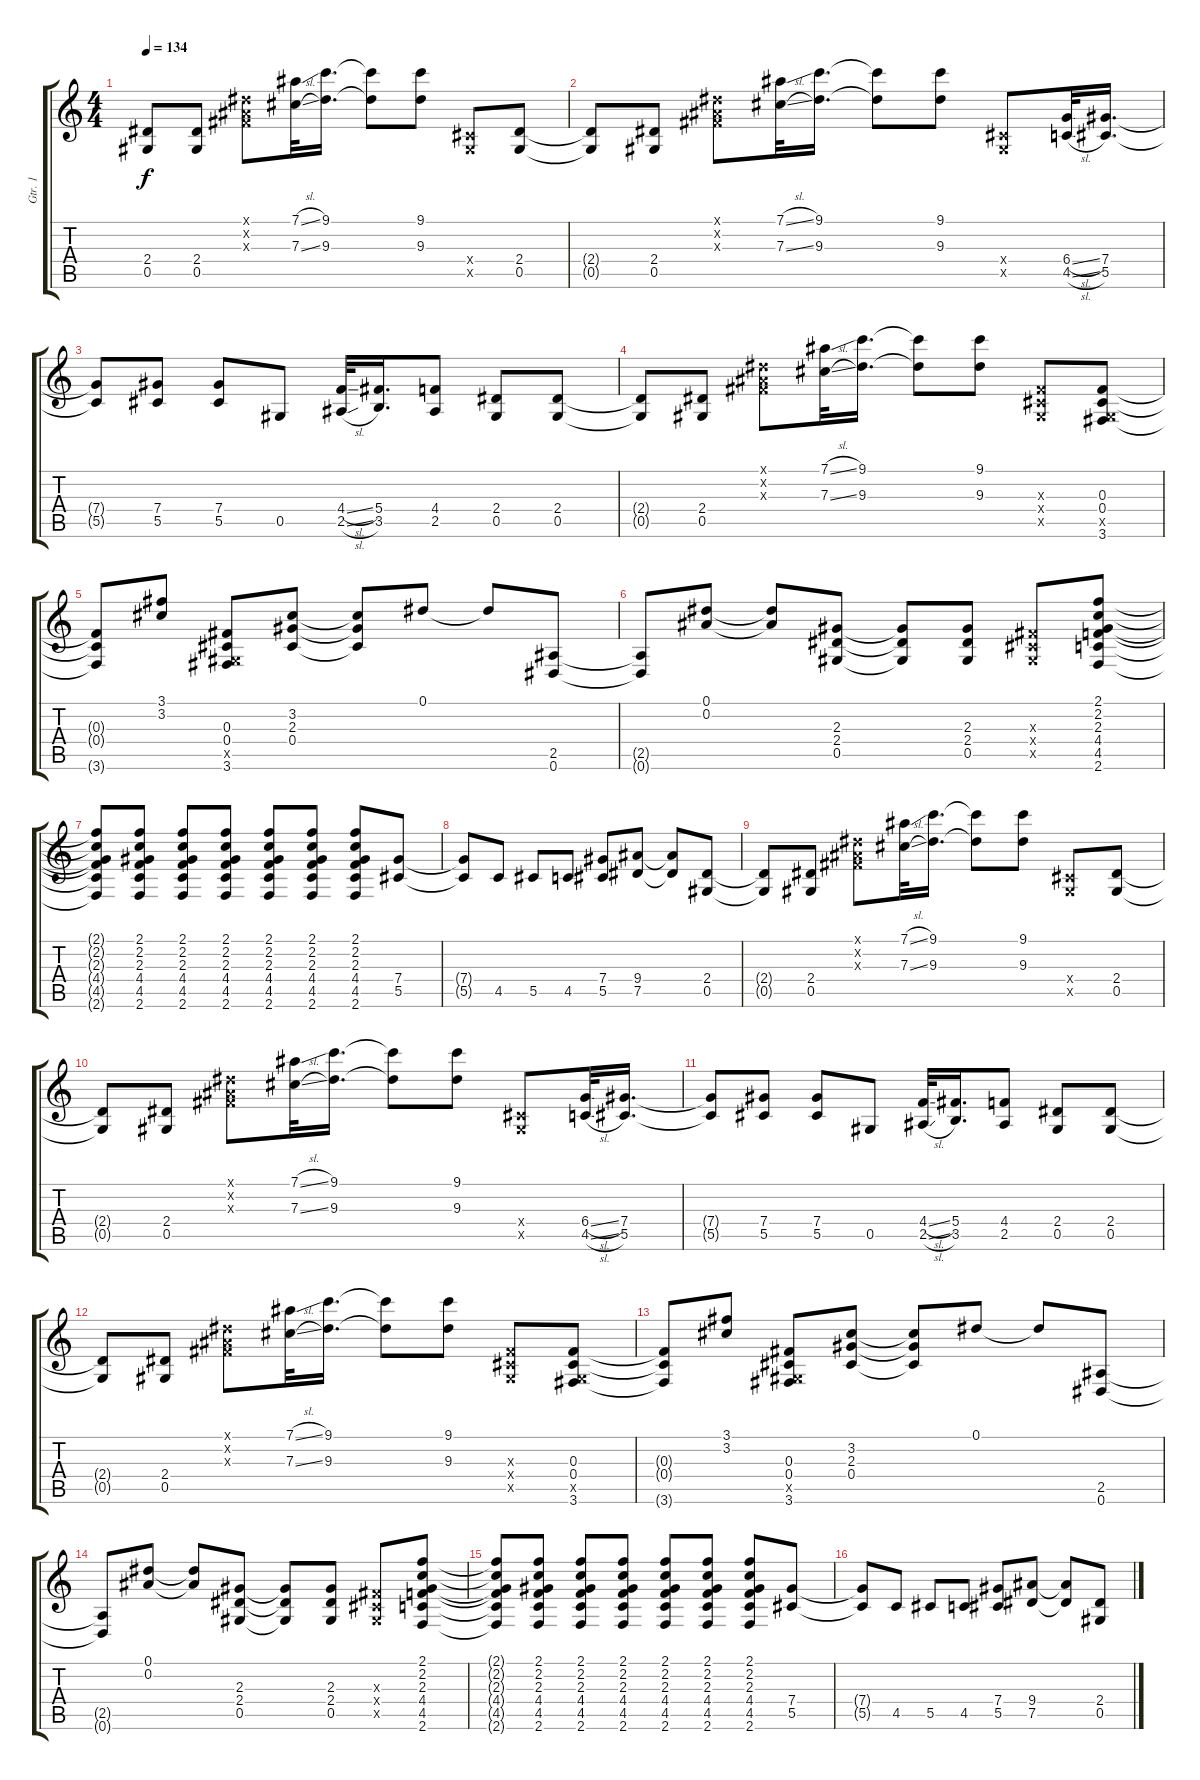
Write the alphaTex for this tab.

\track ("Gtr. 1" "Gtr. 1") {instrument distortionguitar}
\staff {score tabs}
\tuning (Eb4 Bb3 Gb3 Db3 Ab2 Eb2) {hide}
\ts (4 4)
\tempo 134
\clef g2
\ks c
(2.4{t} 0.5{t}).8{dy f} (2.4 0.5).8 (0.1{x} 0.2{x} 0.3{x}).8 (7.1{sl} 7.3{sl}).32 (9.1 9.3).16{d} (9.1{t} 9.3{t}).8 (9.1 9.3).8 (0.4{x} 0.5{x}).8 (2.4 0.5).8 |
(2.4{t} 0.5{t}).8 (2.4 0.5).8 (0.1{x} 0.2{x} 0.3{x}).8 (7.1{sl} 7.3{sl}).32 (9.1 9.3).16{d} (9.1{t} 9.3{t}).8 (9.1 9.3).8 (0.4{x} 0.5{x}).8 (6.4{sl} 4.5{sl}).32 (7.4 5.5).16{d} |
(7.4{t} 5.5{t}).8 (7.4 5.5).8 (7.4 5.5).8 0.5.8 (4.4{sl} 2.5{sl}).32 (5.4 3.5).16{d} (4.4 2.5).8 (2.4 0.5).8 (2.4 0.5).8 |
(2.4{t} 0.5{t}).8 (2.4 0.5).8 (0.1{x} 0.2{x} 0.3{x}).8 (7.1{sl} 7.3{sl}).32 (9.1 9.3).16{d} (9.1{t} 9.3{t}).8 (9.1 9.3).8 (0.3{x} 0.4{x} 0.5{x}).8 (0.3 0.4 0.5{x} 3.6).8 |
(0.3{t} 0.4{t} 3.6{t}).8 (3.1 3.2).8 (0.3 0.4 0.5{x} 3.6).8 (3.2 2.3 0.4).8 (3.2{t} 2.3{t} 0.4{t}).8 0.1.8 0.1{t}.8 (2.5 0.6).8 |
(2.5{t} 0.6{t}).8 (0.1 0.2).8 (0.1{t} 0.2{t}).8 (2.3 2.4 0.5).8 (2.3{t} 2.4{t} 0.5{t}).8 (2.3 2.4 0.5).8 (0.3{x} 0.4{x} 0.5{x}).8 (2.1 2.2 2.3 4.4 4.5 2.6).8 |
(2.1{t} 2.2{t} 2.3{t} 4.4{t} 4.5{t} 2.6{t}).8 (2.1 2.2 2.3 4.4 4.5 2.6).8 (2.1 2.2 2.3 4.4 4.5 2.6).8 (2.1 2.2 2.3 4.4 4.5 2.6).8 (2.1 2.2 2.3 4.4 4.5 2.6).8 (2.1 2.2 2.3 4.4 4.5 2.6).8 (2.1 2.2 2.3 4.4 4.5 2.6).8 (7.4 5.5).8 |
(7.4{t} 5.5{t}).8 4.5.8 5.5.8 4.5.8 (7.4 5.5).8 (9.4 7.5).8 (9.4{t} 7.5{t}).8 (2.4 0.5).8 |
(2.4{t} 0.5{t}).8 (2.4 0.5).8 (0.1{x} 0.2{x} 0.3{x}).8 (7.1{sl} 7.3{sl}).32 (9.1 9.3).16{d} (9.1{t} 9.3{t}).8 (9.1 9.3).8 (0.4{x} 0.5{x}).8 (2.4 0.5).8 |
(2.4{t} 0.5{t}).8 (2.4 0.5).8 (0.1{x} 0.2{x} 0.3{x}).8 (7.1{sl} 7.3{sl}).32 (9.1 9.3).16{d} (9.1{t} 9.3{t}).8 (9.1 9.3).8 (0.4{x} 0.5{x}).8 (6.4{sl} 4.5{sl}).32 (7.4 5.5).16{d} |
(7.4{t} 5.5{t}).8 (7.4 5.5).8 (7.4 5.5).8 0.5.8 (4.4{sl} 2.5{sl}).32 (5.4 3.5).16{d} (4.4 2.5).8 (2.4 0.5).8 (2.4 0.5).8 |
(2.4{t} 0.5{t}).8 (2.4 0.5).8 (0.1{x} 0.2{x} 0.3{x}).8 (7.1{sl} 7.3{sl}).32 (9.1 9.3).16{d} (9.1{t} 9.3{t}).8 (9.1 9.3).8 (0.3{x} 0.4{x} 0.5{x}).8 (0.3 0.4 0.5{x} 3.6).8 |
(0.3{t} 0.4{t} 3.6{t}).8 (3.1 3.2).8 (0.3 0.4 0.5{x} 3.6).8 (3.2 2.3 0.4).8 (3.2{t} 2.3{t} 0.4{t}).8 0.1.8 0.1{t}.8 (2.5 0.6).8 |
(2.5{t} 0.6{t}).8 (0.1 0.2).8 (0.1{t} 0.2{t}).8 (2.3 2.4 0.5).8 (2.3{t} 2.4{t} 0.5{t}).8 (2.3 2.4 0.5).8 (0.3{x} 0.4{x} 0.5{x}).8 (2.1 2.2 2.3 4.4 4.5 2.6).8 |
(2.1{t} 2.2{t} 2.3{t} 4.4{t} 4.5{t} 2.6{t}).8 (2.1 2.2 2.3 4.4 4.5 2.6).8 (2.1 2.2 2.3 4.4 4.5 2.6).8 (2.1 2.2 2.3 4.4 4.5 2.6).8 (2.1 2.2 2.3 4.4 4.5 2.6).8 (2.1 2.2 2.3 4.4 4.5 2.6).8 (2.1 2.2 2.3 4.4 4.5 2.6).8 (7.4 5.5).8 |
(7.4{t} 5.5{t}).8 4.5.8 5.5.8 4.5.8 (7.4 5.5).8 (9.4 7.5).8 (9.4{t} 7.5{t}).8 (2.4 0.5).8
